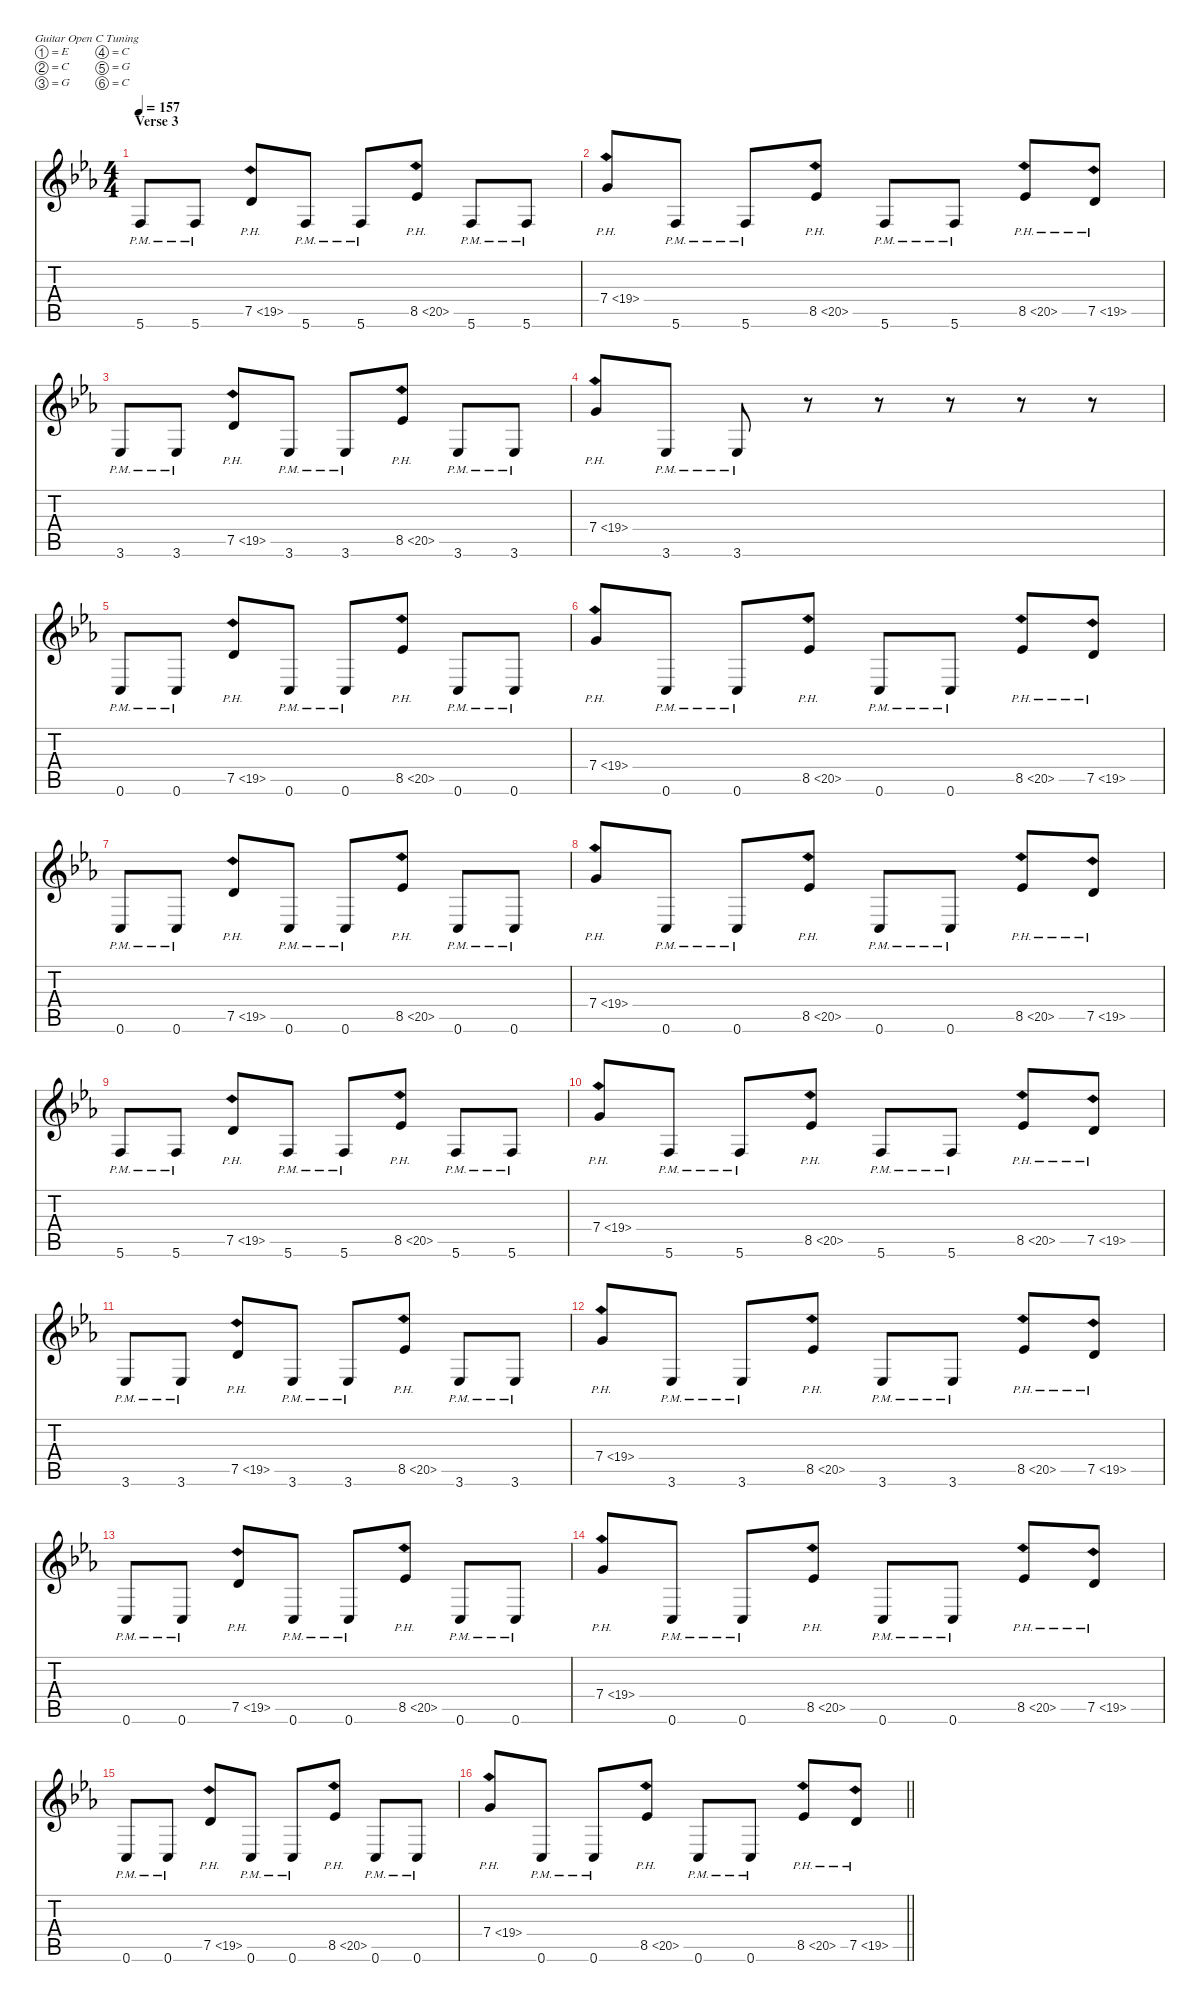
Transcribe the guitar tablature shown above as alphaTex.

\defaultSystemsLayout 4
\hideDynamics
\bracketExtendMode nobrackets
\singleTrackTrackNamePolicy hidden
\multiTrackTrackNamePolicy hidden
\firstSystemTrackNameMode fullname
\otherSystemsTrackNameOrientation horizontal
\track ("Guitar One" "dist.guit.") {mute instrument distortionguitar}
\staff {score tabs}
\tuning (E4 C4 G3 C3 G2 C2)
\ts (4 4)
\section ("" "Verse 3")
\tempo 157
\clef g2
\ks cminor
5.6{pm acc forcenatural}.8{dy f beam Up} 5.6{pm acc forcenatural}.8{beam Up} 7.5{ph 12 acc forcenatural}.8{beam Up} 5.6{pm acc forcenatural}.8{beam Up} 5.6{pm acc forcenatural}.8{beam Up} 8.5{ph 12 acc b}.8{beam Up} 5.6{pm acc forcenatural}.8{beam Up} 5.6{pm acc forcenatural}.8{beam Up} |
7.4{ph 12 acc forcenatural}.8{beam Up} 5.6{pm acc forcenatural}.8{beam Up} 5.6{pm acc forcenatural}.8{beam Up} 8.5{ph 12 acc b}.8{beam Up} 5.6{pm acc forcenatural}.8{beam Up} 5.6{pm acc forcenatural}.8{beam Up} 8.5{ph 12 acc b}.8{beam Up} 7.5{ph 12 acc forcenatural}.8{beam Up} |
3.6{pm acc b}.8{beam Up} 3.6{pm acc b}.8{beam Up} 7.5{ph 12 acc forcenatural}.8{beam Up} 3.6{pm acc b}.8{beam Up} 3.6{pm acc b}.8{beam Up} 8.5{ph 12 acc b}.8{beam Up} 3.6{pm acc b}.8{beam Up} 3.6{pm acc b}.8{beam Up} |
7.4{ph 12 acc forcenatural}.8{beam Up} 3.6{pm acc b}.8{beam Up} 3.6{pm acc b}.8{beam Up} r.8{beam Up} r.8{beam Up} r.8{beam Up} r.8{beam Up} r.8{beam Up} |
0.6{pm acc forcenatural}.8{beam Up} 0.6{pm acc forcenatural}.8{beam Up} 7.5{ph 12 acc forcenatural}.8{beam Up} 0.6{pm acc forcenatural}.8{beam Up} 0.6{pm acc forcenatural}.8{beam Up} 8.5{ph 12 acc b}.8{beam Up} 0.6{pm acc forcenatural}.8{beam Up} 0.6{pm acc forcenatural}.8{beam Up} |
7.4{ph 12 acc forcenatural}.8{beam Up} 0.6{pm acc forcenatural}.8{beam Up} 0.6{pm acc forcenatural}.8{beam Up} 8.5{ph 12 acc b}.8{beam Up} 0.6{pm acc forcenatural}.8{beam Up} 0.6{pm acc forcenatural}.8{beam Up} 8.5{ph 12 acc b}.8{beam Up} 7.5{ph 12 acc forcenatural}.8{beam Up} |
0.6{pm acc forcenatural}.8{beam Up} 0.6{pm acc forcenatural}.8{beam Up} 7.5{ph 12 acc forcenatural}.8{beam Up} 0.6{pm acc forcenatural}.8{beam Up} 0.6{pm acc forcenatural}.8{beam Up} 8.5{ph 12 acc b}.8{beam Up} 0.6{pm acc forcenatural}.8{beam Up} 0.6{pm acc forcenatural}.8{beam Up} |
7.4{ph 12 acc forcenatural}.8{beam Up} 0.6{pm acc forcenatural}.8{beam Up} 0.6{pm acc forcenatural}.8{beam Up} 8.5{ph 12 acc b}.8{beam Up} 0.6{pm acc forcenatural}.8{beam Up} 0.6{pm acc forcenatural}.8{beam Up} 8.5{ph 12 acc b}.8{beam Up} 7.5{ph 12 acc forcenatural}.8{beam Up} |
5.6{pm acc forcenatural}.8{beam Up} 5.6{pm acc forcenatural}.8{beam Up} 7.5{ph 12 acc forcenatural}.8{beam Up} 5.6{pm acc forcenatural}.8{beam Up} 5.6{pm acc forcenatural}.8{beam Up} 8.5{ph 12 acc b}.8{beam Up} 5.6{pm acc forcenatural}.8{beam Up} 5.6{pm acc forcenatural}.8{beam Up} |
7.4{ph 12 acc forcenatural}.8{beam Up} 5.6{pm acc forcenatural}.8{beam Up} 5.6{pm acc forcenatural}.8{beam Up} 8.5{ph 12 acc b}.8{beam Up} 5.6{pm acc forcenatural}.8{beam Up} 5.6{pm acc forcenatural}.8{beam Up} 8.5{ph 12 acc b}.8{beam Up} 7.5{ph 12 acc forcenatural}.8{beam Up} |
3.6{pm acc b}.8{beam Up} 3.6{pm acc b}.8{beam Up} 7.5{ph 12 acc forcenatural}.8{beam Up} 3.6{pm acc b}.8{beam Up} 3.6{pm acc b}.8{beam Up} 8.5{ph 12 acc b}.8{beam Up} 3.6{pm acc b}.8{beam Up} 3.6{pm acc b}.8{beam Up} |
7.4{ph 12 acc forcenatural}.8{beam Up} 3.6{pm acc b}.8{beam Up} 3.6{pm acc b}.8{beam Up} 8.5{ph 12 acc b}.8{beam Up} 3.6{pm acc b}.8{beam Up} 3.6{pm acc b}.8{beam Up} 8.5{ph 12 acc b}.8{beam Up} 7.5{ph 12 acc forcenatural}.8{beam Up} |
0.6{pm acc forcenatural}.8{beam Up} 0.6{pm acc forcenatural}.8{beam Up} 7.5{ph 12 acc forcenatural}.8{beam Up} 0.6{pm acc forcenatural}.8{beam Up} 0.6{pm acc forcenatural}.8{beam Up} 8.5{ph 12 acc b}.8{beam Up} 0.6{pm acc forcenatural}.8{beam Up} 0.6{pm acc forcenatural}.8{beam Up} |
7.4{ph 12 acc forcenatural}.8{beam Up} 0.6{pm acc forcenatural}.8{beam Up} 0.6{pm acc forcenatural}.8{beam Up} 8.5{ph 12 acc b}.8{beam Up} 0.6{pm acc forcenatural}.8{beam Up} 0.6{pm acc forcenatural}.8{beam Up} 8.5{ph 12 acc b}.8{beam Up} 7.5{ph 12 acc forcenatural}.8{beam Up} |
0.6{pm acc forcenatural}.8{beam Up} 0.6{pm acc forcenatural}.8{beam Up} 7.5{ph 12 acc forcenatural}.8{beam Up} 0.6{pm acc forcenatural}.8{beam Up} 0.6{pm acc forcenatural}.8{beam Up} 8.5{ph 12 acc b}.8{beam Up} 0.6{pm acc forcenatural}.8{beam Up} 0.6{pm acc forcenatural}.8{beam Up} |
\barLineRight lightlight
7.4{ph 12 acc forcenatural}.8{beam Up} 0.6{pm acc forcenatural}.8{beam Up} 0.6{pm acc forcenatural}.8{beam Up} 8.5{ph 12 acc b}.8{beam Up} 0.6{pm acc forcenatural}.8{beam Up} 0.6{pm acc forcenatural}.8{beam Up} 8.5{ph 12 acc b}.8{beam Up} 7.5{ph 12 acc forcenatural}.8{beam Up}
